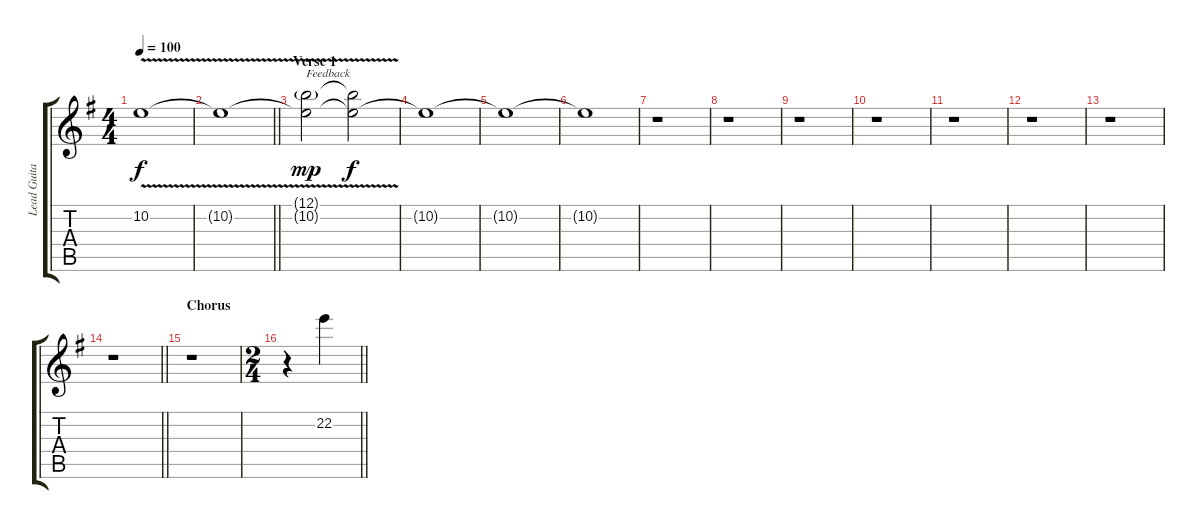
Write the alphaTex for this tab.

\track ("Lead Guitar" "Lead Guita") {instrument distortionguitar}
\staff {score tabs}
\tuning (B3 Gb3 D3 A2 E2 B1) {hide}
\ts (4 4)
\tempo 100
\clef g2
\ks eminor
10.2{v}.1{dy f volume 5} |
\barLineRight lightlight
10.2{t}.1{instrument guitarharmonics} |
\section ("" "Verse 1")
(12.1{v g} 10.2{v t}).2{txt "Feedback" dy mp} (12.1{t} 10.2{t}).2{dy f} |
10.2{t}.1 |
10.2{t}.1{volume 0} |
10.2{t}.1 |
r.1{volume 16 instrument distortionguitar} |
r.1 |
r.1 |
r.1 |
r.1 |
r.1 |
r.1 |
\barLineRight lightlight
r.1 |
\section ("" "Chorus")
r.1 |
\ts (2 4)
\barLineRight lightlight
r.4{volume 16} 22.2.4
